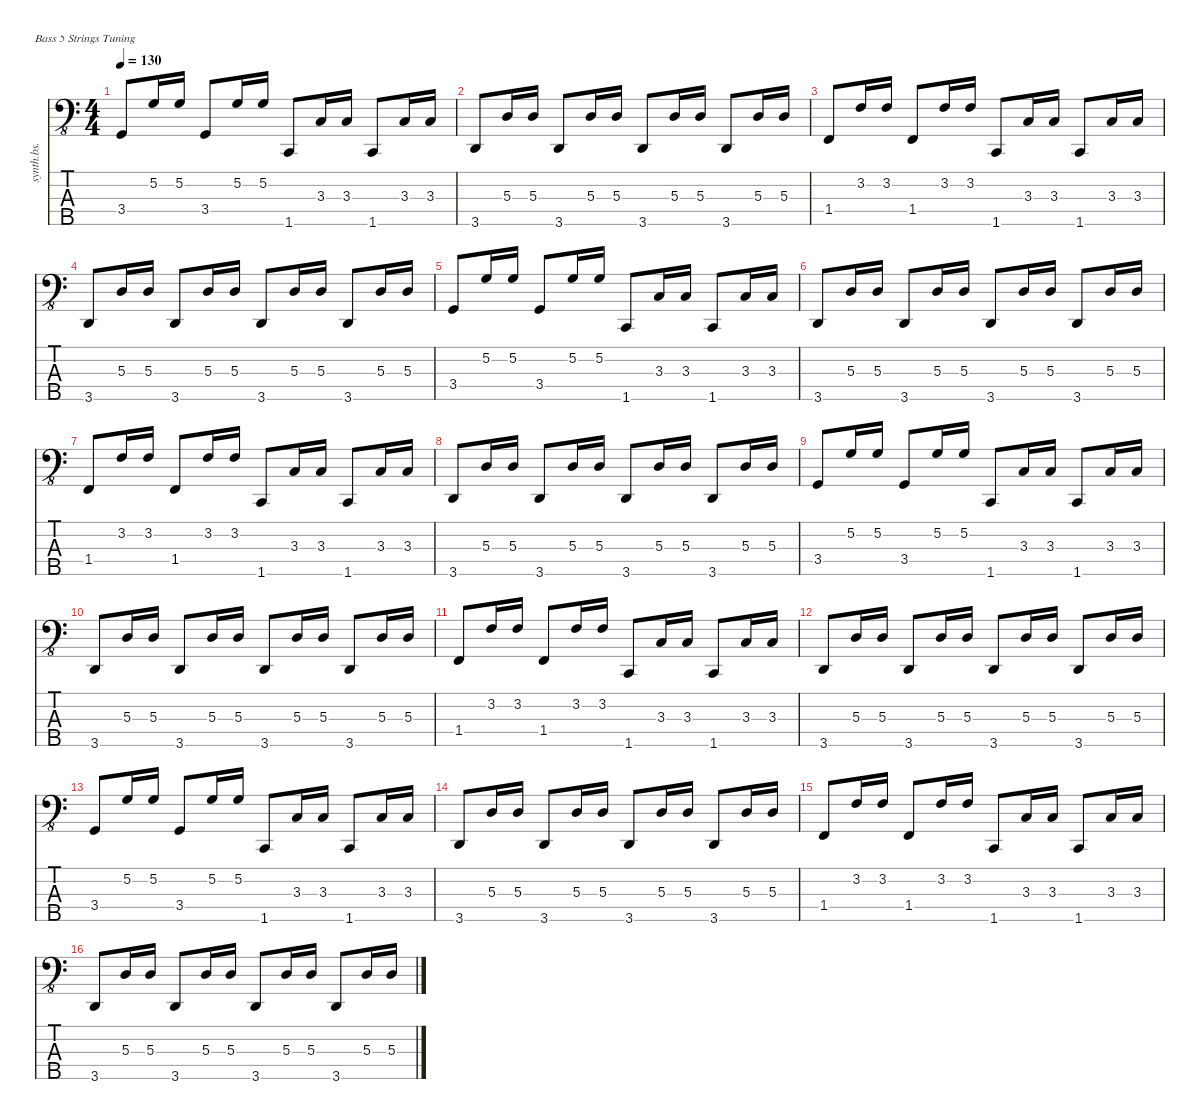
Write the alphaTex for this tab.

\defaultSystemsLayout 4
\hideDynamics
\bracketExtendMode nobrackets
\otherSystemsTrackNameOrientation horizontal
\track ("Synth 2-LH" "synth.bs.") {defaultSystemsLayout 4 instrument synthbass1}
\staff {score tabs}
\tuning (G2 D2 A1 E1 B0)
\displaytranspose 0
\ts (4 4)
\tempo 130
\clef f4
\ottava 8vb
\ks c
3.4.8{dy f beam Up} 5.2.16{beam Up} 5.2.16{beam Up} 3.4.8{beam Up} 5.2.16{beam Up} 5.2.16{beam Up} 1.5.8{beam Up} 3.3.16{beam Up} 3.3.16{beam Up} 1.5.8{beam Up} 3.3.16{beam Up} 3.3.16{beam Up} |
3.5.8{beam Up} 5.3.16{beam Up} 5.3.16{beam Up} 3.5.8{beam Up} 5.3.16{beam Up} 5.3.16{beam Up} 3.5.8{beam Up} 5.3.16{beam Up} 5.3.16{beam Up} 3.5.8{beam Up} 5.3.16{beam Up} 5.3.16{beam Up} |
1.4.8{beam Up} 3.2.16{beam Up} 3.2.16{beam Up} 1.4.8{beam Up} 3.2.16{beam Up} 3.2.16{beam Up} 1.5.8{beam Up} 3.3.16{beam Up} 3.3.16{beam Up} 1.5.8{beam Up} 3.3.16{beam Up} 3.3.16{beam Up} |
3.5.8{beam Up} 5.3.16{beam Up} 5.3.16{beam Up} 3.5.8{beam Up} 5.3.16{beam Up} 5.3.16{beam Up} 3.5.8{beam Up} 5.3.16{beam Up} 5.3.16{beam Up} 3.5.8{beam Up} 5.3.16{beam Up} 5.3.16{beam Up} |
3.4.8{beam Up} 5.2.16{beam Up} 5.2.16{beam Up} 3.4.8{beam Up} 5.2.16{beam Up} 5.2.16{beam Up} 1.5.8{beam Up} 3.3.16{beam Up} 3.3.16{beam Up} 1.5.8{beam Up} 3.3.16{beam Up} 3.3.16{beam Up} |
3.5.8{beam Up} 5.3.16{beam Up} 5.3.16{beam Up} 3.5.8{beam Up} 5.3.16{beam Up} 5.3.16{beam Up} 3.5.8{beam Up} 5.3.16{beam Up} 5.3.16{beam Up} 3.5.8{beam Up} 5.3.16{beam Up} 5.3.16{beam Up} |
1.4.8{beam Up} 3.2.16{beam Up} 3.2.16{beam Up} 1.4.8{beam Up} 3.2.16{beam Up} 3.2.16{beam Up} 1.5.8{beam Up} 3.3.16{beam Up} 3.3.16{beam Up} 1.5.8{beam Up} 3.3.16{beam Up} 3.3.16{beam Up} |
3.5.8{beam Up} 5.3.16{beam Up} 5.3.16{beam Up} 3.5.8{beam Up} 5.3.16{beam Up} 5.3.16{beam Up} 3.5.8{beam Up} 5.3.16{beam Up} 5.3.16{beam Up} 3.5.8{beam Up} 5.3.16{beam Up} 5.3.16{beam Up} |
3.4.8{beam Up} 5.2.16{beam Up} 5.2.16{beam Up} 3.4.8{beam Up} 5.2.16{beam Up} 5.2.16{beam Up} 1.5.8{beam Up} 3.3.16{beam Up} 3.3.16{beam Up} 1.5.8{beam Up} 3.3.16{beam Up} 3.3.16{beam Up} |
3.5.8{beam Up} 5.3.16{beam Up} 5.3.16{beam Up} 3.5.8{beam Up} 5.3.16{beam Up} 5.3.16{beam Up} 3.5.8{beam Up} 5.3.16{beam Up} 5.3.16{beam Up} 3.5.8{beam Up} 5.3.16{beam Up} 5.3.16{beam Up} |
1.4.8{beam Up} 3.2.16{beam Up} 3.2.16{beam Up} 1.4.8{beam Up} 3.2.16{beam Up} 3.2.16{beam Up} 1.5.8{beam Up} 3.3.16{beam Up} 3.3.16{beam Up} 1.5.8{beam Up} 3.3.16{beam Up} 3.3.16{beam Up} |
3.5.8{beam Up} 5.3.16{beam Up} 5.3.16{beam Up} 3.5.8{beam Up} 5.3.16{beam Up} 5.3.16{beam Up} 3.5.8{beam Up} 5.3.16{beam Up} 5.3.16{beam Up} 3.5.8{beam Up} 5.3.16{beam Up} 5.3.16{beam Up} |
3.4.8{beam Up} 5.2.16{beam Up} 5.2.16{beam Up} 3.4.8{beam Up} 5.2.16{beam Up} 5.2.16{beam Up} 1.5.8{beam Up} 3.3.16{beam Up} 3.3.16{beam Up} 1.5.8{beam Up} 3.3.16{beam Up} 3.3.16{beam Up} |
3.5.8{beam Up} 5.3.16{beam Up} 5.3.16{beam Up} 3.5.8{beam Up} 5.3.16{beam Up} 5.3.16{beam Up} 3.5.8{beam Up} 5.3.16{beam Up} 5.3.16{beam Up} 3.5.8{beam Up} 5.3.16{beam Up} 5.3.16{beam Up} |
1.4.8{beam Up} 3.2.16{beam Up} 3.2.16{beam Up} 1.4.8{beam Up} 3.2.16{beam Up} 3.2.16{beam Up} 1.5.8{beam Up} 3.3.16{beam Up} 3.3.16{beam Up} 1.5.8{beam Up} 3.3.16{beam Up} 3.3.16{beam Up} |
3.5.8{beam Up} 5.3.16{beam Up} 5.3.16{beam Up} 3.5.8{beam Up} 5.3.16{beam Up} 5.3.16{beam Up} 3.5.8{beam Up} 5.3.16{beam Up} 5.3.16{beam Up} 3.5.8{beam Up} 5.3.16{beam Up} 5.3.16{beam Up}
